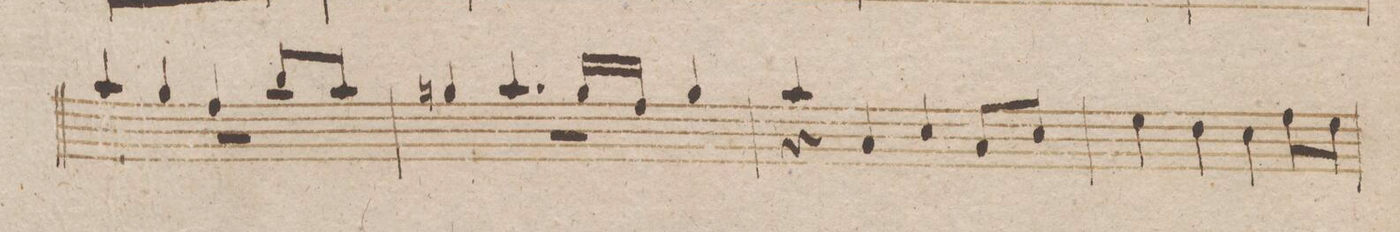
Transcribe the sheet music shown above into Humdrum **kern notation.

**kern	**dynam
*I"Violoncello et Baſso.	*
*clefF4	*
*k[b-]	*
*met(c)	*
*M4/4	*
*^	*
4c/	1r	.
4B-/	.	.
4A/	.	.
8d/L	.	.
8c/J	.	.
=227	=227	=227
4Bn/	1r	.
4.c/	.	.
16B/LL	.	.
16A/JJ	.	.
4B/	.	.
=228	=228	=228
4c/	4r	.
4C/	4ryy	.
4E/	2ryy	.
8C/L	.	.
8E/J	.	.
*v	*v	*
=229	=229
4G\	.
4F\	.
4E\	.
8A\L	.
8G\J	.
=230	=230
*-	*-
